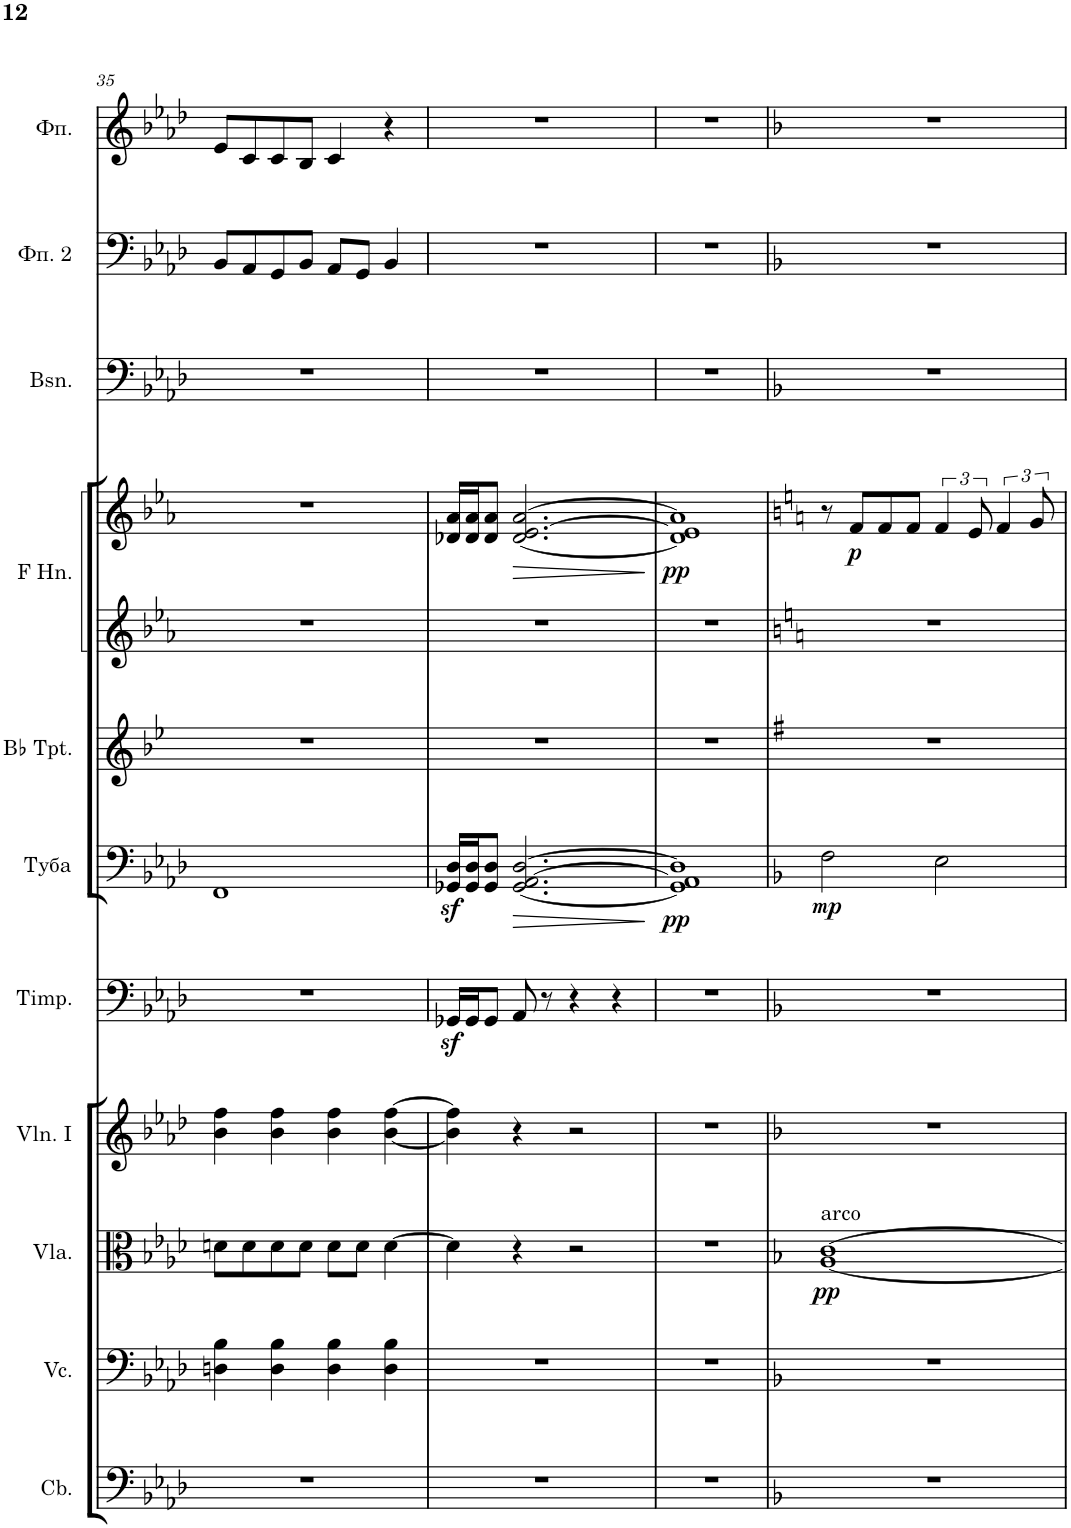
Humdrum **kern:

**kern	**kern	**kern	**dynam	**kern	**kern	**kern	**dynam	**kern	**kern	**kern	**dynam	**kern	**kern	**kern
*part11	*part10	*part9	*part9	*part8	*part7	*part6	*part6	*part5	*part4	*part4	*part4	*part3	*part2	*part1
*staff12	*staff11	*staff10	*staff10	*staff9	*staff8	*staff7	*staff7	*staff6	*staff5	*staff4	*staff4/5	*staff3	*staff2	*staff1
*I"Contrabasses	*I"Violoncellos	*I"Violas	*	*I"Violins I	*I"Timpani	*I"Туба	*	*I"Trumpets in Bb	*I"Horns in F	*	*	*I"Bassoons	*I"Фортепиано 2	*I"Фортепиано
*I'Cb.	*I'Vc.	*I'Vla.	*	*I'Vln. I	*I'Timp.	*	*	*	*	*	*	*I'Bsn.	*	*
!!LO:PB:g=z
*clefF4	*clefF4	*clefC3	*	*clefG2	*clefF4	*clefF4	*	*clefG2	*clefG2	*clefG2	*	*clefF4	*clefF4	*clefG2
*Trd7c12	*	*	*	*	*	*	*	*Trd1c2	*Trd4c7	*Trd4c7	*	*	*	*
*k[b-e-a-d-]	*k[b-e-a-d-]	*k[b-e-a-d-]	*	*k[b-e-a-d-]	*k[b-e-a-d-]	*k[b-e-a-d-]	*	*k[b-e-]	*k[b-e-a-]	*k[b-e-a-]	*	*k[b-e-a-d-]	*k[b-e-a-d-]	*k[b-e-a-d-]
*M4/4	*M4/4	*M4/4	*	*M4/4	*M4/4	*M4/4	*	*M4/4	*M4/4	*M4/4	*	*M4/4	*M4/4	*M4/4
=35	=35	=35	=35	=35	=35	=35	=35	=35	=35	=35	=35	=35	=35	=35
1r	4Dn\ 4B-\	8dn\L	.	4b-\ 4ff\	1r	1FF	.	1r	1r	1r	.	1r	8BB-/L	8e-/L
.	.	8d\	.	.	.	.	.	.	.	.	.	.	8AA-/	8c/
.	4D\ 4B-\	8d\	.	4b-\ 4ff\	.	.	.	.	.	.	.	.	8GG/	8c/
.	.	8d\J	.	.	.	.	.	.	.	.	.	.	8BB-/J	8B-/J
.	4D\ 4B-\	8d\L	.	4b-\ 4ff\	.	.	.	.	.	.	.	.	8AA-/L	4c/
.	.	8d\J	.	.	.	.	.	.	.	.	.	.	8GG/J	.
.	4D\ 4B-\	[4d\	.	[4b-\ [4ff\	.	.	.	.	.	.	.	.	4BB-/	4r
=36	=36	=36	=36	=36	=36	=36	=36	=36	=36	=36	=36	=36	=36	=36
1r	1r	4d\]	.	4b-\] 4ff\]	16GG-Xz</LL	16GG-X/z< 16D-/z<LL	.	1r	1r	16d-X/ 16a-/LL	.	1r	1r	1r
.	.	.	.	.	16GG-/J	16GG-/ 16D-/J	.	.	.	16d-/ 16a-/J	.	.	.	.
.	.	.	.	.	8GG-/J	8GG-/ 8D-/J	.	.	.	8d-/ 8a-/J	.	.	.	.
!	!	!	!	!	!	!	!LO:HP:b	!	!	!	!LO:HP:b	!	!	!
.	.	4r	.	4r	8AA-/	[2.GG-/ [2.AA-/ [2.D-/	>	.	.	[2.d-/ [2.e-/ [2.a-/	>	.	.	.
.	.	.	.	.	8r	.	.	.	.	.	.	.	.	.
.	.	2r	.	2r	4r	.	.	.	.	.	.	.	.	.
.	.	.	.	.	4r	.	.	.	.	.	.	.	.	.
.	.	.	.	.	.	.	]	.	.	.	]	.	.	.
=37	=37	=37	=37	=37	=37	=37	=37	=37	=37	=37	=37	=37	=37	=37
!	!	!	!	!	!	!	!LO:DY:b	!	!	!	!LO:DY:b	!	!	!
1r	1r	1r	.	1r	1r	1GG-] 1AA-] 1D-]	pp	1r	1r	1d-] 1e-] 1a-]	pp	1r	1r	1r
=38	=38	=38	=38	=38	=38	=38	=38	=38	=38	=38	=38	=38	=38	=38
*k[b-]	*k[b-]	*k[b-]	*	*k[b-]	*k[b-]	*k[b-]	*	*k[f#]	*k[]	*k[]	*	*k[b-]	*k[b-]	*k[b-]
!	!	!LO:TX:a:t=arco	!	!	!	!	!	!	!	!	!	!	!	!
!	!	!	!LO:DY:b	!	!	!	!LO:DY:b	!	!	!	!	!	!	!
1r	1r	[1A [1c	pp	1r	1r	2F\	mp	1r	1r	8r	.	1r	1r	1r
!	!	!	!	!	!	!	!	!	!	!	!LO:DY:b	!	!	!
.	.	.	.	.	.	.	.	.	.	8f/L	p	.	.	.
.	.	.	.	.	.	.	.	.	.	8f/	.	.	.	.
.	.	.	.	.	.	.	.	.	.	8f/J	.	.	.	.
.	.	.	.	.	.	2E\	.	.	.	6f/	.	.	.	.
.	.	.	.	.	.	.	.	.	.	12e/	.	.	.	.
.	.	.	.	.	.	.	.	.	.	6f/	.	.	.	.
.	.	.	.	.	.	.	.	.	.	12g/	.	.	.	.
=	=	=	=	=	=	=	=	=	=	=	=	=	=	=
*-	*-	*-	*-	*-	*-	*-	*-	*-	*-	*-	*-	*-	*-	*-
